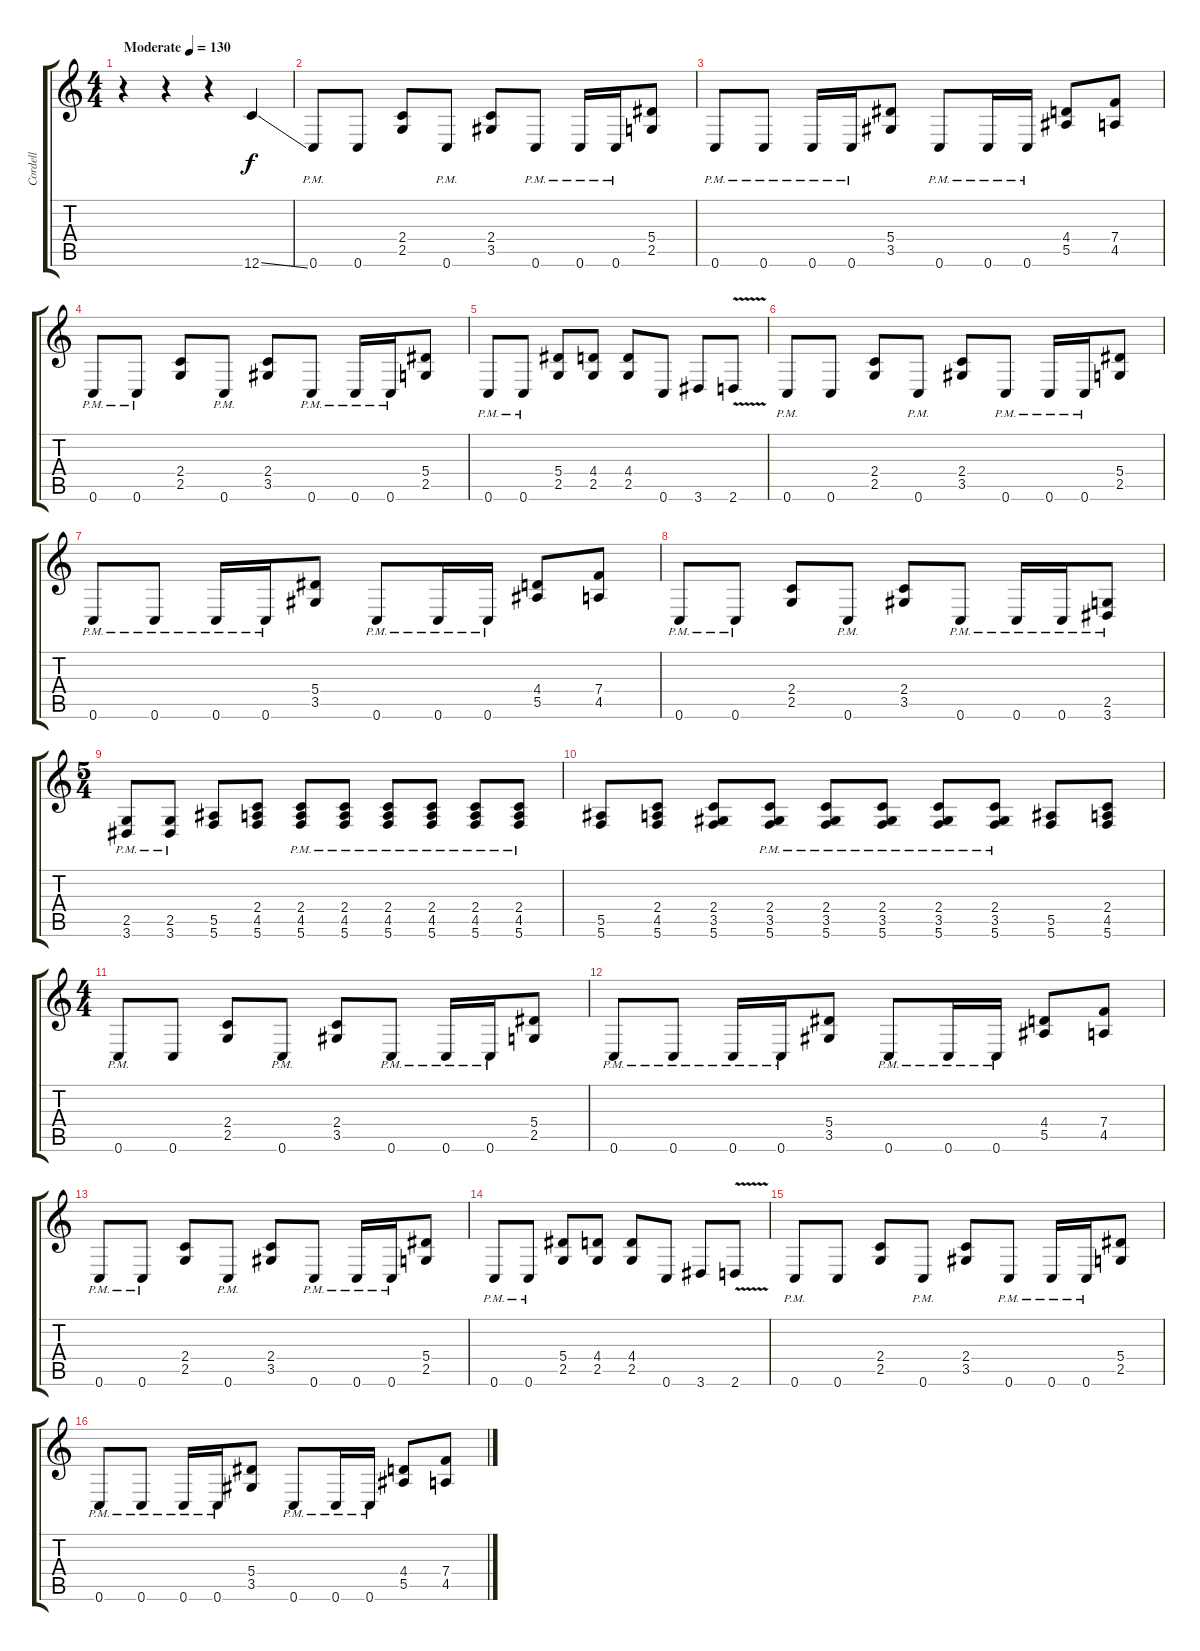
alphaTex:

\track ("Cordell" "Cordell") {instrument distortionguitar}
\staff {score tabs}
\tuning (C4 G3 Eb3 Bb2 F2 C2) {hide}
\ts (4 4)
\tempo (130 "Moderate")
\clef g2
\ks c
r.4{dy f instrument distortionguitar} r.4 r.4 12.6{ss}.4 |
0.6{pm}.8 0.6.8 (2.4 2.5).8 0.6{pm}.8 (2.4 3.5).8 0.6{pm}.8 0.6{pm}.16 0.6{pm}.16 (5.4 2.5).8 |
0.6{pm}.8 0.6{pm}.8 0.6{pm}.16 0.6{pm}.16 (5.4 3.5).8 0.6{pm}.8 0.6{pm}.16 0.6{pm}.16 (4.4 5.5).8 (7.4 4.5).8 |
0.6{pm}.8 0.6{pm}.8 (2.4 2.5).8 0.6{pm}.8 (2.4 3.5).8 0.6{pm}.8 0.6{pm}.16 0.6{pm}.16 (5.4 2.5).8 |
0.6{pm}.8 0.6{pm}.8 (5.4 2.5).8 (4.4 2.5).8 (4.4 2.5).8 0.6.8 3.6.8 2.6{v}.8 |
0.6{pm}.8 0.6.8 (2.4 2.5).8 0.6{pm}.8 (2.4 3.5).8 0.6{pm}.8 0.6{pm}.16 0.6{pm}.16 (5.4 2.5).8 |
0.6{pm}.8 0.6{pm}.8 0.6{pm}.16 0.6{pm}.16 (5.4 3.5).8 0.6{pm}.8 0.6{pm}.16 0.6{pm}.16 (4.4 5.5).8 (7.4 4.5).8 |
0.6{pm}.8 0.6{pm}.8 (2.4 2.5).8 0.6{pm}.8 (2.4 3.5).8 0.6{pm}.8 0.6{pm}.16 0.6{pm}.16 (2.5{pm} 3.6{pm}).8 |
\ts (5 4)
(2.5{pm} 3.6{pm}).8 (2.5{pm} 3.6{pm}).8 (5.5 5.6).8 (2.4 4.5 5.6).8 (2.4{pm} 4.5{pm} 5.6{pm}).8 (2.4{pm} 4.5{pm} 5.6{pm}).8 (2.4{pm} 4.5{pm} 5.6{pm}).8 (2.4{pm} 4.5{pm} 5.6{pm}).8 (2.4{pm} 4.5{pm} 5.6{pm}).8 (2.4{pm} 4.5{pm} 5.6{pm}).8 |
(5.5 5.6).8 (2.4 4.5 5.6).8 (2.4 3.5 5.6).8 (2.4{pm} 3.5{pm} 5.6{pm}).8 (2.4{pm} 3.5{pm} 5.6{pm}).8 (2.4{pm} 3.5{pm} 5.6{pm}).8 (2.4{pm} 3.5{pm} 5.6{pm}).8 (2.4{pm} 3.5{pm} 5.6{pm}).8 (5.5 5.6).8 (2.4 4.5 5.6).8 |
\ts (4 4)
0.6{pm}.8 0.6.8 (2.4 2.5).8 0.6{pm}.8 (2.4 3.5).8 0.6{pm}.8 0.6{pm}.16 0.6{pm}.16 (5.4 2.5).8 |
0.6{pm}.8 0.6{pm}.8 0.6{pm}.16 0.6{pm}.16 (5.4 3.5).8 0.6{pm}.8 0.6{pm}.16 0.6{pm}.16 (4.4 5.5).8 (7.4 4.5).8 |
0.6{pm}.8 0.6{pm}.8 (2.4 2.5).8 0.6{pm}.8 (2.4 3.5).8 0.6{pm}.8 0.6{pm}.16 0.6{pm}.16 (5.4 2.5).8 |
0.6{pm}.8 0.6{pm}.8 (5.4 2.5).8 (4.4 2.5).8 (4.4 2.5).8 0.6.8 3.6.8 2.6{v}.8 |
0.6{pm}.8 0.6.8 (2.4 2.5).8 0.6{pm}.8 (2.4 3.5).8 0.6{pm}.8 0.6{pm}.16 0.6{pm}.16 (5.4 2.5).8 |
0.6{pm}.8 0.6{pm}.8 0.6{pm}.16 0.6{pm}.16 (5.4 3.5).8 0.6{pm}.8 0.6{pm}.16 0.6{pm}.16 (4.4 5.5).8 (7.4 4.5).8
